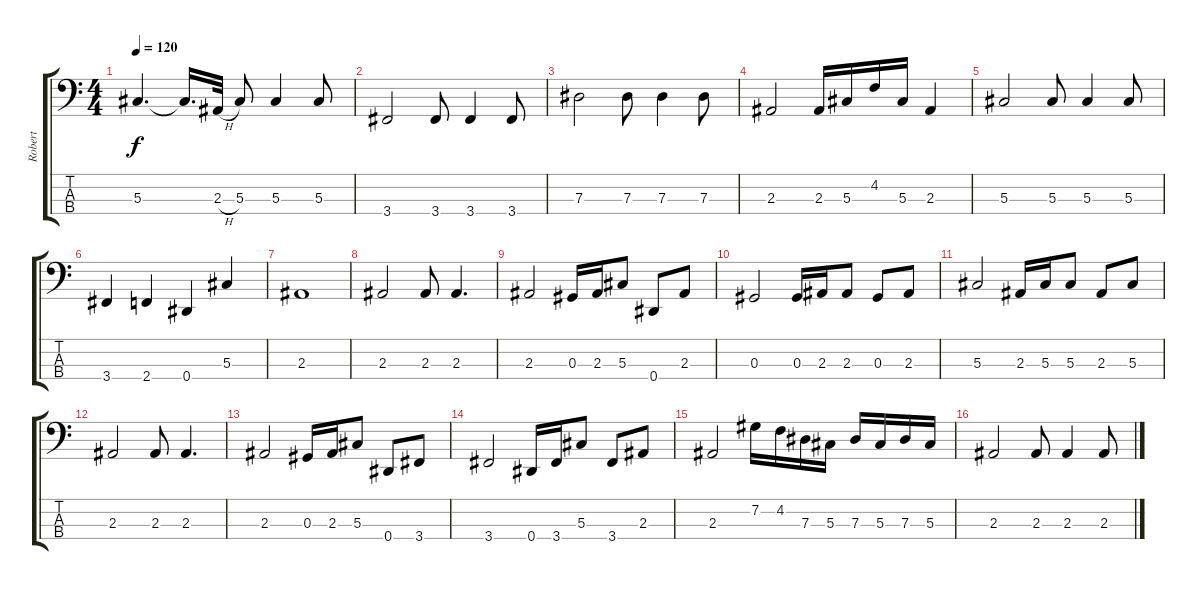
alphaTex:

\track ("Robert" "Robert") {instrument electricbassfinger}
\staff {score tabs}
\tuning (Gb2 Db2 Ab1 Eb1) {hide}
\ts (4 4)
\tempo 120
\clef f4
\ks c
5.3.4{d dy f} 5.3{t}.16{d} 2.3{h}.32 5.3.8 5.3.4 5.3.8 |
3.4.2 3.4.8 3.4.4 3.4.8 |
7.3.2 7.3.8 7.3.4 7.3.8 |
2.3.2 2.3.16 5.3.16 4.2.16 5.3.16 2.3.4 |
5.3.2 5.3.8 5.3.4 5.3.8 |
3.4.4 2.4.4 0.4.4 5.3.4 |
2.3.1 |
2.3.2 2.3.8 2.3.4{d} |
2.3.2 0.3.16 2.3.16 5.3.8 0.4.8 2.3.8 |
0.3.2 0.3.16 2.3.16 2.3.8 0.3.8 2.3.8 |
5.3.2 2.3.16 5.3.16 5.3.8 2.3.8 5.3.8 |
2.3.2 2.3.8 2.3.4{d} |
2.3.2 0.3.16 2.3.16 5.3.8 0.4.8 3.4.8 |
3.4.2 0.4.16 3.4.16 5.3.8 3.4.8 2.3.8 |
2.3.2 7.2.16 4.2.16 7.3.16 5.3.16 7.3.16 5.3.16 7.3.16 5.3.16 |
2.3.2 2.3.8 2.3.4 2.3.8
